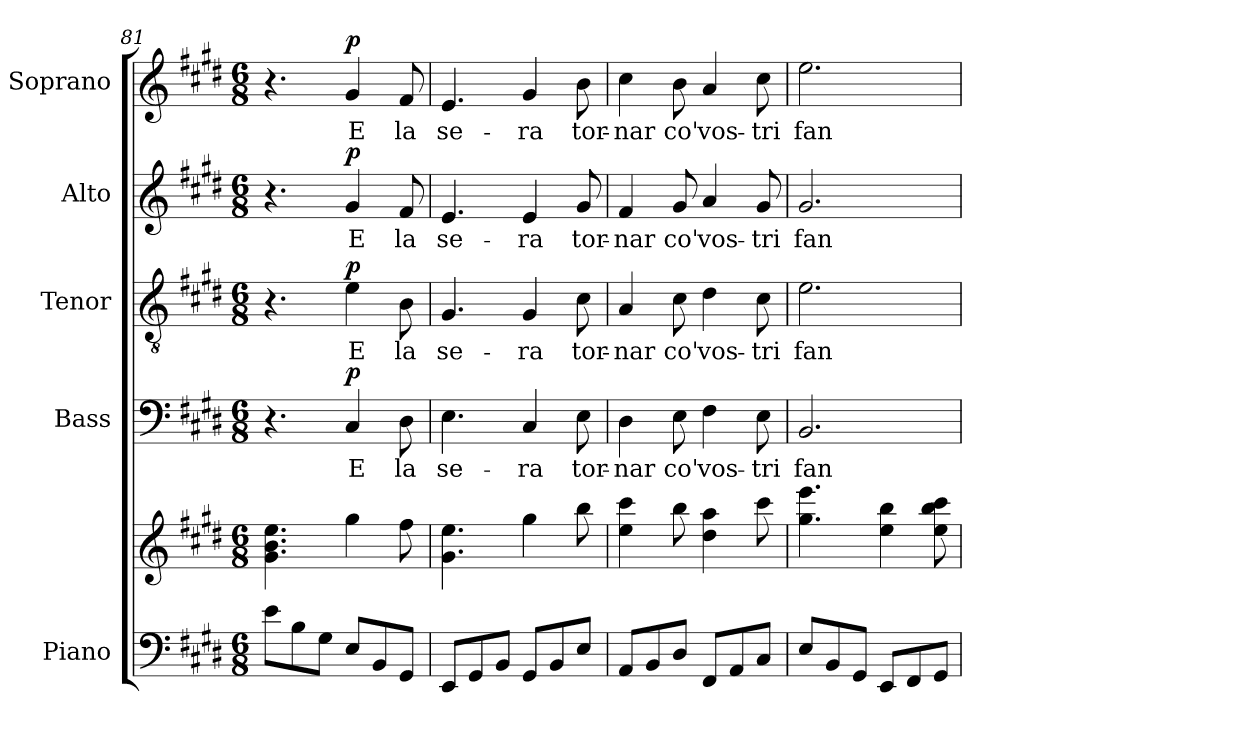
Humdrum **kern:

**kern	**kern	**kern	**text	**dynam	**kern	**text	**dynam	**kern	**text	**dynam	**kern	**text	**dynam
*part5	*part5	*part4	*part4	*part4	*part3	*part3	*part3	*part2	*part2	*part2	*part1	*part1	*part1
*staff6	*staff5	*staff4	*staff4	*staff4	*staff3	*staff3	*staff3	*staff2	*staff2	*staff2	*staff1	*staff1	*staff1
*I"Piano	*	*I"Bass	*	*	*I"Tenor	*	*	*I"Alto	*	*	*I"Soprano	*	*
*I'Pno.	*	*I'B.	*	*	*I'T.	*	*	*I'A.	*	*	*I'S.	*	*
*clefF4	*clefG2	*clefF4	*	*	*clefGv2	*	*	*clefG2	*	*	*clefG2	*	*
*	*	*	*	*	*ITrd7c12	*	*	*	*	*	*	*	*
*k[f#c#g#d#]	*k[f#c#g#d#]	*k[f#c#g#d#]	*	*	*k[f#c#g#d#]	*	*	*k[f#c#g#d#]	*	*	*k[f#c#g#d#]	*	*
*E:	*E:	*E:	*	*	*E:	*	*	*E:	*	*	*E:	*	*
*M6/8	*M6/8	*M6/8	*	*	*M6/8	*	*	*M6/8	*	*	*M6/8	*	*
=81	=81	=81	=81	=81	=81	=81	=81	=81	=81	=81	=81	=81	=81
*	*^	*	*	*	*	*	*	*	*	*	*	*	*
8ei\L	4.g#i\ 4.bi 4.eei	4.ryy	4.r	.	.	4.r	.	.	4.r	.	.	4.r	.	.
8Bi\	.	.	.	.	.	.	.	.	.	.	.	.	.	.
8G#i\J	.	.	.	.	.	.	.	.	.	.	.	.	.	.
!	!	!	!	!LO:LY:b:color=#000000	!	!	!	!	!	!	!	!	!	!
!	!	!	!	!	!	!	!LO:LY:b:color=#000000	!	!	!	!	!	!	!
!	!	!	!	!	!	!	!	!	!	!LO:LY:b:color=#000000	!	!	!	!
!	!	!	!	!	!	!	!	!	!	!	!	!	!LO:LY:b:color=#000000	!
8Ei/L	4gg#i\	4.ryy	4C#i/	E	p	4Ei\	E	p	4g#i/	E	p	4g#i/	E	p
8BBi/	.	.	.	.	.	.	.	.	.	.	.	.	.	.
!	!	!	!	!LO:LY:b:color=#000000	!	!	!	!	!	!	!	!	!	!
!	!	!	!	!	!	!	!LO:LY:b:color=#000000	!	!	!	!	!	!	!
!	!	!	!	!	!	!	!	!	!	!LO:LY:b:color=#000000	!	!	!	!
!	!	!	!	!	!	!	!	!	!	!	!	!	!LO:LY:b:color=#000000	!
8GG#i/J	8ff#i\	.	8D#i\	la	.	8BBi\	la	.	8f#i/	la	.	8f#i/	la	.
*	*v	*v	*	*	*	*	*	*	*	*	*	*	*	*
=82	=82	=82	=82	=82	=82	=82	=82	=82	=82	=82	=82	=82	=82
!	!	!	!LO:LY:b:color=#000000	!	!	!	!	!	!	!	!	!	!
!	!	!	!	!	!	!LO:LY:b:color=#000000	!	!	!	!	!	!	!
!	!	!	!	!	!	!	!	!	!LO:LY:b:color=#000000	!	!	!	!
!	!	!	!	!	!	!	!	!	!	!	!	!LO:LY:b:color=#000000	!
8EEi/L	4.g#i\ 4.eei	4.Ei\	se-	.	4.GG#i/	se-	.	4.ei/	se-	.	4.ei/	se-	.
8GG#i/	.	.	.	.	.	.	.	.	.	.	.	.	.
8BBi/J	.	.	.	.	.	.	.	.	.	.	.	.	.
!	!	!	!LO:LY:b:color=#000000	!	!	!	!	!	!	!	!	!	!
!	!	!	!	!	!	!LO:LY:b:color=#000000	!	!	!	!	!	!	!
!	!	!	!	!	!	!	!	!	!LO:LY:b:color=#000000	!	!	!	!
!	!	!	!	!	!	!	!	!	!	!	!	!LO:LY:b:color=#000000	!
8GG#i/L	4gg#i\	4C#i/	-ra	.	4GG#i/	-ra	.	4ei/	-ra	.	4g#i/	-ra	.
8BBi/	.	.	.	.	.	.	.	.	.	.	.	.	.
!	!	!	!LO:LY:b:color=#000000	!	!	!	!	!	!	!	!	!	!
!	!	!	!	!	!	!LO:LY:b:color=#000000	!	!	!	!	!	!	!
!	!	!	!	!	!	!	!	!	!LO:LY:b:color=#000000	!	!	!	!
!	!	!	!	!	!	!	!	!	!	!	!	!LO:LY:b:color=#000000	!
8Ei/J	8bbi\	8Ei\	tor-	.	8C#i\	tor-	.	8g#i/	tor-	.	8bi\	tor-	.
=83	=83	=83	=83	=83	=83	=83	=83	=83	=83	=83	=83	=83	=83
!	!	!	!LO:LY:b:color=#000000	!	!	!	!	!	!	!	!	!	!
!	!	!	!	!	!	!LO:LY:b:color=#000000	!	!	!	!	!	!	!
!	!	!	!	!	!	!	!	!	!LO:LY:b:color=#000000	!	!	!	!
!	!	!	!	!	!	!	!	!	!	!	!	!LO:LY:b:color=#000000	!
8AAi/L	4eei\ 4ccc#i	4D#i\	-nar	.	4AAi/	-nar	.	4f#i/	-nar	.	4cc#i\	-nar	.
8BBi/	.	.	.	.	.	.	.	.	.	.	.	.	.
!	!	!	!LO:LY:b:color=#000000	!	!	!	!	!	!	!	!	!	!
!	!	!	!	!	!	!LO:LY:b:color=#000000	!	!	!	!	!	!	!
!	!	!	!	!	!	!	!	!	!LO:LY:b:color=#000000	!	!	!	!
!	!	!	!	!	!	!	!	!	!	!	!	!LO:LY:b:color=#000000	!
8D#i/J	8bbi\	8Ei\	co'	.	8C#i\	co'	.	8g#i/	co'	.	8bi\	co'	.
!	!	!	!LO:LY:b:color=#000000	!	!	!	!	!	!	!	!	!	!
!	!	!	!	!	!	!LO:LY:b:color=#000000	!	!	!	!	!	!	!
!	!	!	!	!	!	!	!	!	!LO:LY:b:color=#000000	!	!	!	!
!	!	!	!	!	!	!	!	!	!	!	!	!LO:LY:b:color=#000000	!
8FF#i/L	4dd#i\ 4aai	4F#i\	vos-	.	4D#i\	vos-	.	4ai/	vos-	.	4ai/	vos-	.
8AAi/	.	.	.	.	.	.	.	.	.	.	.	.	.
!	!	!	!LO:LY:b:color=#000000	!	!	!	!	!	!	!	!	!	!
!	!	!	!	!	!	!LO:LY:b:color=#000000	!	!	!	!	!	!	!
!	!	!	!	!	!	!	!	!	!LO:LY:b:color=#000000	!	!	!	!
!	!	!	!	!	!	!	!	!	!	!	!	!LO:LY:b:color=#000000	!
8C#i/J	8ccc#i\	8Ei\	-tri	.	8C#i\	-tri	.	8g#i/	-tri	.	8cc#i\	-tri	.
!!LO:LB:g=z
=84	=84	=84	=84	=84	=84	=84	=84	=84	=84	=84	=84	=84	=84
!	!	!	!LO:LY:b:color=#000000	!	!	!	!	!	!	!	!	!	!
!	!	!	!	!	!	!LO:LY:b:color=#000000	!	!	!	!	!	!	!
!	!	!	!	!	!	!	!	!	!LO:LY:b:color=#000000	!	!	!	!
!	!	!	!	!	!	!	!	!	!	!	!	!LO:LY:b:color=#000000	!
8Ei/L	4.gg#i\ 4.eeei	2.BBi/	fan-	.	2.Ei\	fan-	.	2.g#i/	fan-	.	2.eei\	fan-	.
8BBi/	.	.	.	.	.	.	.	.	.	.	.	.	.
8GG#i/J	.	.	.	.	.	.	.	.	.	.	.	.	.
8EEi/L	4eei\ 4bbi	.	.	.	.	.	.	.	.	.	.	.	.
8FF#i/	.	.	.	.	.	.	.	.	.	.	.	.	.
8GG#i/J	8eei\ 8bbi 8ccc#i	.	.	.	.	.	.	.	.	.	.	.	.
=	=	=	=	=	=	=	=	=	=	=	=	=	=
*-	*-	*-	*-	*-	*-	*-	*-	*-	*-	*-	*-	*-	*-
